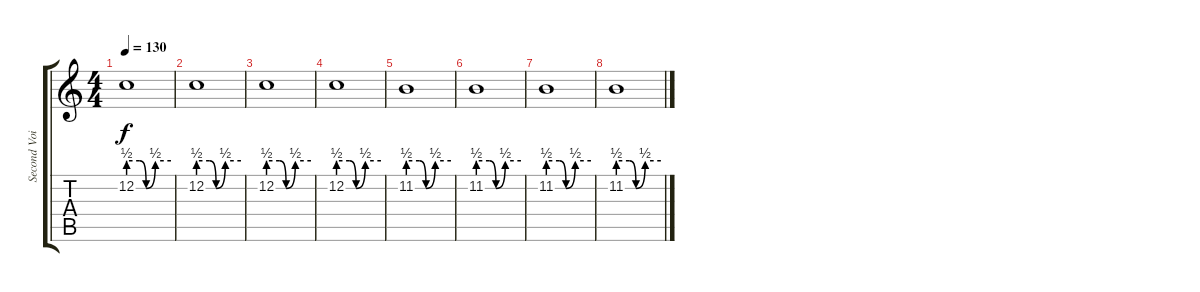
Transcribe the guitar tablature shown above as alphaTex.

\track ("Second Voice (female) " "Second Voi") {instrument choiraahs}
\staff {score tabs}
\tuning (E4 B3 G3 D3 A2 E2) {hide}
\ts (4 4)
\tempo 130
\clef g2
\ks c
12.2{be (custom 0 2 16 2 25 0 38 2 60 2)}.1{dy f} |
12.2{be (custom 0 2 16 2 25 0 38 2 60 2)}.1 |
12.2{be (custom 0 2 16 2 25 0 38 2 60 2)}.1 |
12.2{be (custom 0 2 16 2 25 0 38 2 60 2)}.1 |
11.2{be (custom 0 2 16 2 25 0 38 2 60 2)}.1 |
11.2{be (custom 0 2 16 2 25 0 38 2 60 2)}.1 |
11.2{be (custom 0 2 16 2 25 0 38 2 60 2)}.1 |
11.2{be (custom 0 2 16 2 25 0 38 2 60 2)}.1
